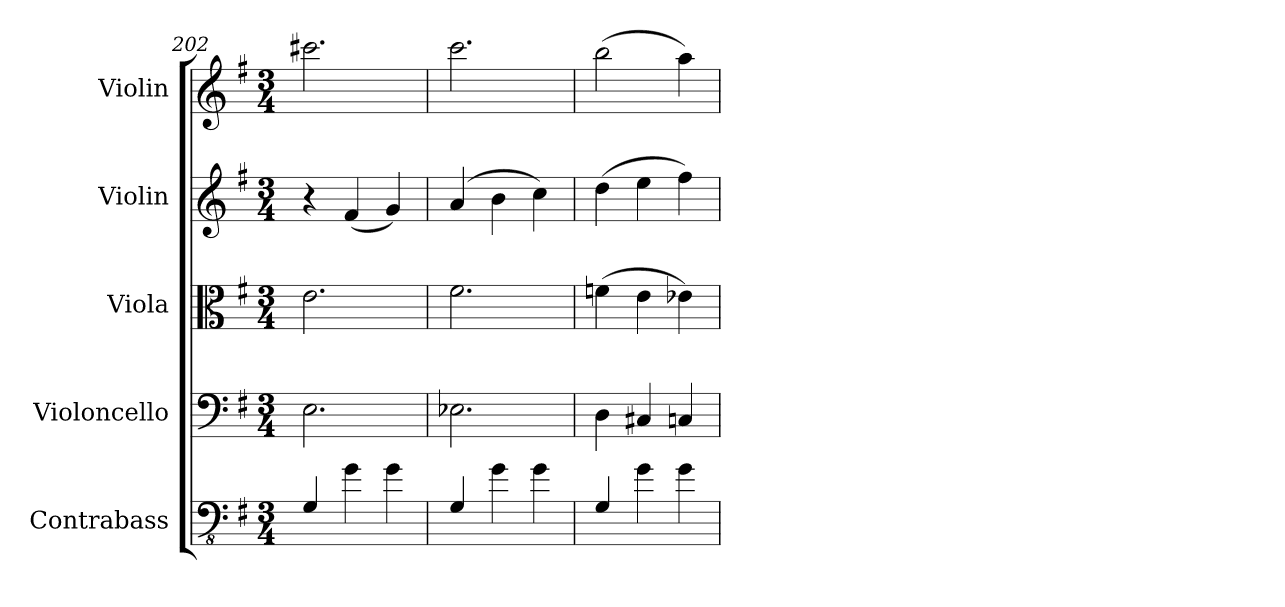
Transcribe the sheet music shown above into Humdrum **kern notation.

**kern	**kern	**kern	**kern	**kern
*part5	*part4	*part3	*part2	*part1
*staff5	*staff4	*staff3	*staff2	*staff1
*I"Contrabass	*I"Violoncello	*I"Viola	*I"Violin	*I"Violin
*I'Cb.	*I'Vc.	*I'Vla.	*I'Vln.	*I'Vln.
*clefFv4	*clefF4	*clefC3	*clefG2	*clefG2
*ITrd7c12	*	*	*	*
*k[f#]	*k[f#]	*k[f#]	*k[f#]	*k[f#]
*M3/4	*M3/4	*M3/4	*M3/4	*M3/4
=202	=202	=202	=202	=202
4GGG/	2.E\	2.e\	4r	2.ccc#X\
4GG\	.	.	(4f#/	.
4GG\	.	.	4g/)	.
=203	=203	=203	=203	=203
4GGG/	2.E-X\	2.f#\	(4a/	2.ccc\
4GG\	.	.	4b\	.
4GG\	.	.	4cc\)	.
=204	=204	=204	=204	=204
4GGG/	4D\	(4fn\	(4dd\	(2bb\
4GG\	4C#X/	4e\	4ee\	.
4GG\	4Cn/	4e-X\)	4ff#\)	4aa\)
=	=	=	=	=
*-	*-	*-	*-	*-
